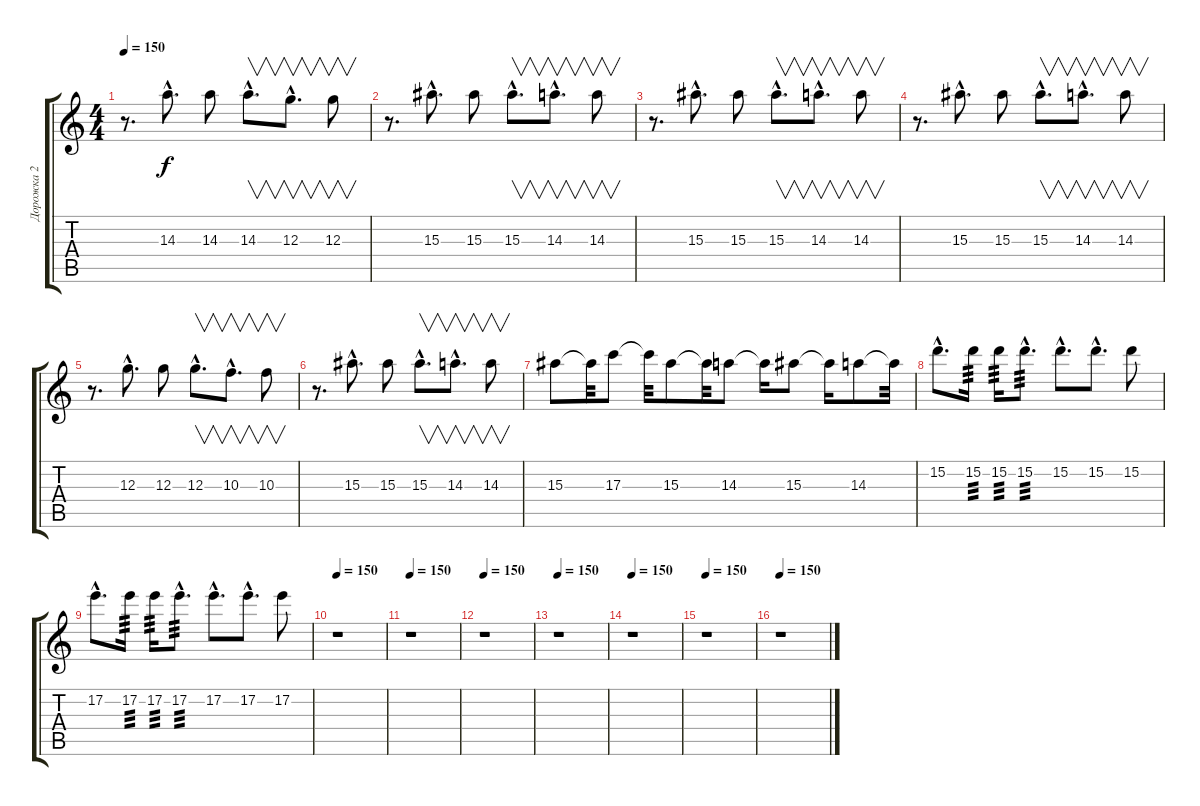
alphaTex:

\track ("Дорожка 2" "Дорожка 2") {instrument electricguitarjazz}
\staff {score tabs}
\tuning (E4 B3 G3 D3 A2 D2) {hide}
\ts (4 4)
\tempo 150
\clef g2
\ks c
r.8{d dy f} 14.3{hac}.8{d} 14.3.8 14.3{hac}.8{v d} 12.3{hac}.8{v d} 12.3.8{v} |
r.8{d} 15.3{hac}.8{d} 15.3.8 15.3{hac}.8{v d} 14.3{hac}.8{v d} 14.3.8{v} |
r.8{d} 15.3{hac}.8{d} 15.3.8 15.3{hac}.8{v d} 14.3{hac}.8{v d} 14.3.8{v} |
r.8{d} 15.3{hac}.8{d} 15.3.8 15.3{hac}.8{v d} 14.3{hac}.8{v d} 14.3.8{v} |
r.8{d} 12.3{hac}.8{d} 12.3.8 12.3{hac}.8{v d} 10.3{hac}.8{v d} 10.3.8{v} |
r.8{d} 15.3{hac}.8{d} 15.3.8 15.3{hac}.8{v d} 14.3{hac}.8{v d} 14.3.8{v} |
15.3.8 15.3{t}.32 17.3.8 17.3{t}.32 15.3.8 15.3{t}.32 14.3.8 14.3{t}.16 15.3.8 15.3{t}.16 14.3.8 14.3{t}.32 |
15.2{hac}.8{d} 15.2.16{tp 3} 15.2.16{tp 3} 15.2{hac}.8{d tp 3} 15.2{hac}.8{d} 15.2{hac}.8{d} 15.2.8 |
17.2{hac}.8{d} 17.2.16{tp 3} 17.2.16{tp 3} 17.2{hac}.8{d tp 3} 17.2{hac}.8{d} 17.2{hac}.8{d} 17.2.8 |
\tempo 150
r.1 |
\tempo 150
r.1 |
\tempo 150
r.1 |
\tempo 150
r.1 |
\tempo 150
r.1 |
\tempo 150
r.1 |
\tempo 150
r.1
